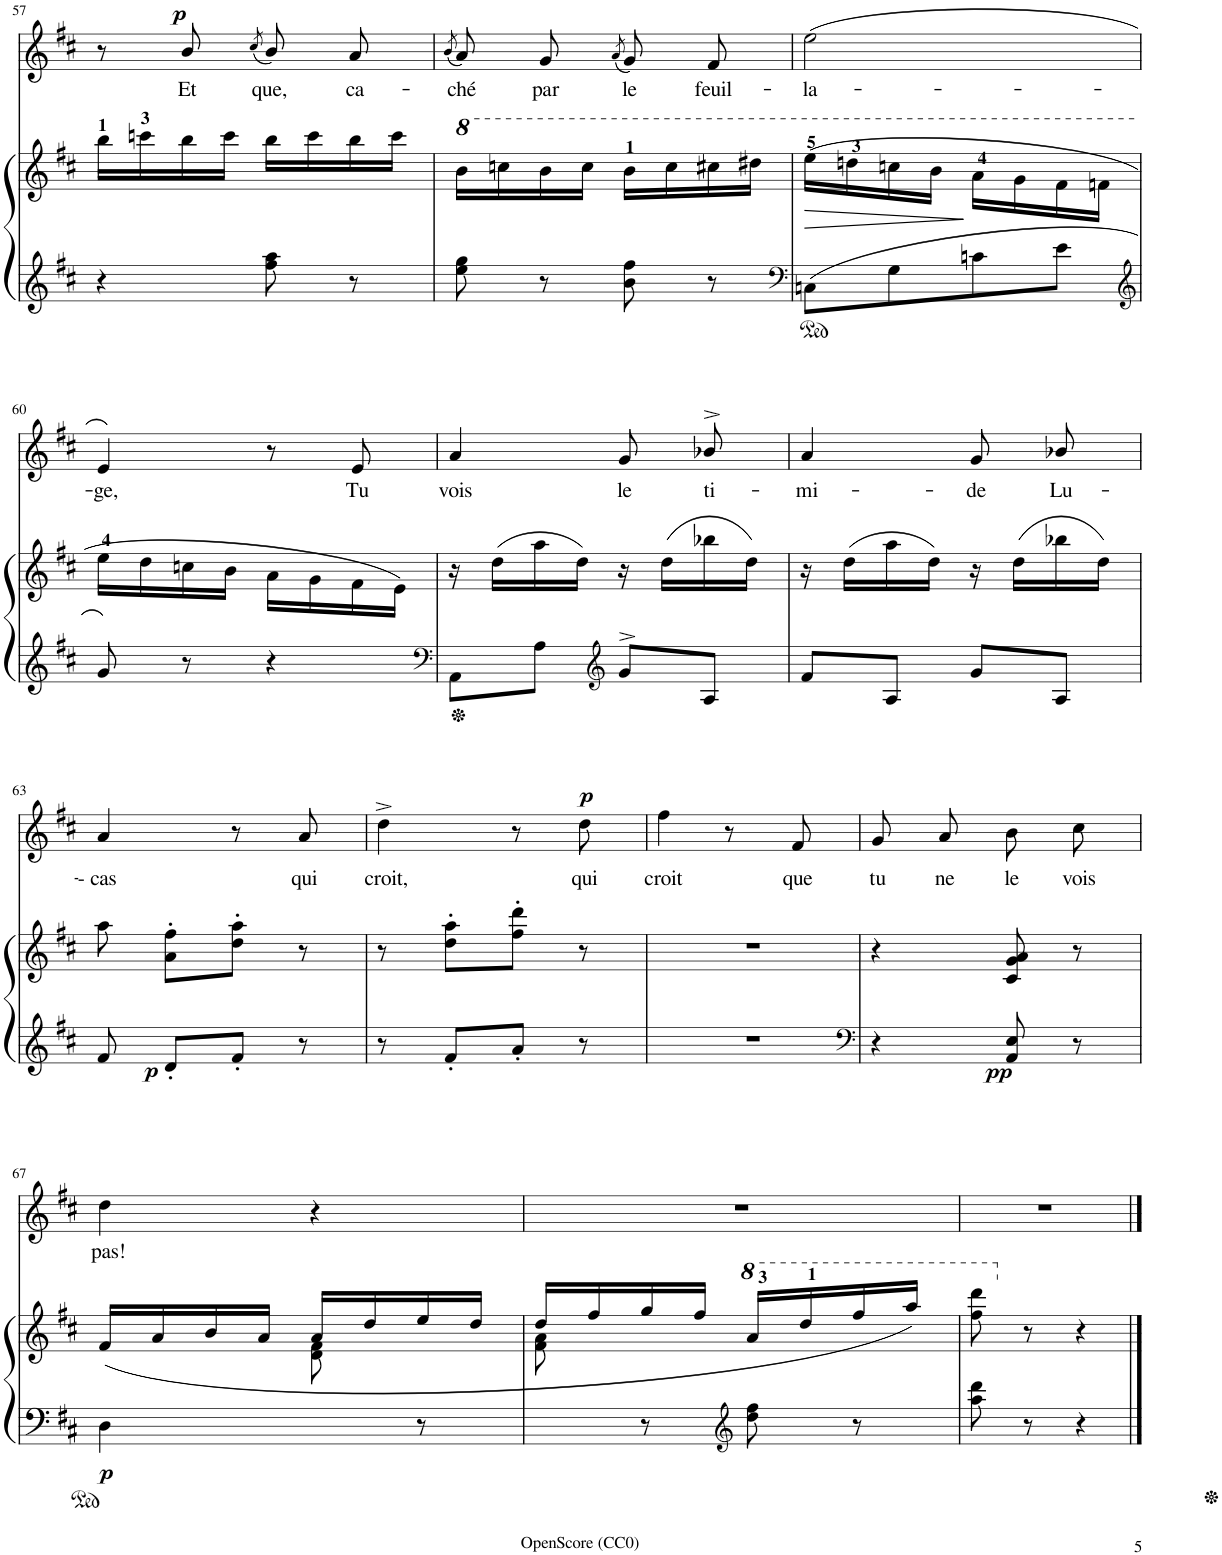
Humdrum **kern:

**kern	**kern	**dynam	**harte	**kern	**text	**dynam
*part2	*part2	*part2	*part2	*part1	*part1	*part1
*staff3	*staff2	*staff2/3	*	*staff1	*staff1	*staff1
*I"PIANO	*	*	*	*I"Chant Voice	*	*
*I'Pno	*	*	*	*	*	*
!!LO:PB:g=z
*clefG2	*clefG2	*	*	*clefG2	*	*
*k[f#c#]	*k[f#c#]	*	*	*k[f#c#]	*	*
*M2/4	*M2/4	*	*	*M2/4	*	*
=57	=57	=57	=57	=57	=57	=57
!	!	!	!LO:H:kt=1	!	!	!
4r	16bb\LL	.	N	8r	.	.
!	!	!	!LO:H:kt=3	!	!	!
.	16cccn\	.	N	.	.	.
!	!	!	!	!	!LO:LY:b	!LO:DY:a
.	16bb\	.	.	8b/	Et	p
.	16ccc\JJ	.	.	.	.	.
.	.	.	.	(8qcc#/	.	.
!	!	!	!	!	!LO:LY:b	!
8ff#\ 8aa\	16bb\LL	.	.	8b/L)	que,	.
.	16ccc\	.	.	.	.	.
!	!	!	!	!	!LO:LY:b	!
8r	16bb\	.	.	8a/J	ca-	.
.	16ccc\JJ	.	.	.	.	.
=58	=58	=58	=58	=58	=58	=58
.	.	.	.	(8qb/	.	.
*	*8va	*	*	*	*	*
!	!	!	!	!	!LO:LY:b	!
8ee\ 8gg\	16bb\LL	.	.	8a/L)	-ché	.
.	16cccn\	.	.	.	.	.
!	!	!	!	!	!LO:LY:b	!
8r	16bb\	.	.	8g/J	par	.
.	16ccc\JJ	.	.	.	.	.
.	.	.	.	(8qa/	.	.
!	!	!	!LO:H:kt=1	!	!LO:LY:b	!
8b\ 8ff#\	16bb\LL	.	N	8g/L)	le	.
.	16ccc\	.	.	.	.	.
!	!	!	!	!	!LO:LY:b	!
8r	16ccc#X\	.	.	8f#/J	feuil-	.
.	16ddd#X\JJ	.	.	.	.	.
=59	=59	=59	=59	=59	=59	=59
*clefF4	*	*	*	*	*	*
!	!	!LO:HP:b	!LO:H:kt=5	!	!LO:LY:b	!
8Cn\L	(16eee\LL	>	N	(2ee\	-la-	.
!	!	!	!LO:H:kt=3	!	!	!
.	16dddn\	.	N	.	.	.
8G\	16cccn\	.	.	.	.	.
.	16bb\JJ	.	.	.	.	.
!	!	!	!LO:H:kt=4	!	!	!
8cn\	16aa\LL	]	N	.	.	.
.	16gg\	.	.	.	.	.
8e\J	16ff#\	.	.	.	.	.
.	16ffn\JJ	.	.	.	.	.
!!LO:LB:g=z
=60	=60	=60	=60	=60	=60	=60
*clefG2	*	*	*	*	*	*
*	*X8va	*	*	*	*	*
!	!	!	!LO:H:kt=4	!	!LO:LY:b	!
8g/	16ee\LL	.	N	4e/)	-ge,	.
.	16dd\	.	.	.	.	.
8r	16ccn\	.	.	.	.	.
.	16b\JJ	.	.	.	.	.
4r	16a\LL	.	.	8r	.	.
.	16g\	.	.	.	.	.
!	!	!	!	!	!LO:LY:b	!
.	16f#\	.	.	8e/	Tu	.
.	16e\JJ)	.	.	.	.	.
=61	=61	=61	=61	=61	=61	=61
*clefF4	*	*	*	*	*	*
!	!	!	!	!	!LO:LY:b	!
8AA\L	16r	.	.	4a/	vois	.
.	(16dd\LL	.	.	.	.	.
8A\J	16aa\	.	.	.	.	.
.	16dd\JJ)	.	.	.	.	.
*clefG2	*	*	*	*	*	*
!	!	!	!	!	!LO:LY:b	!
8g^>/L	16r	.	.	8g/L	le	.
.	(16dd\LL	.	.	.	.	.
!	!	!	!	!	!LO:LY:b	!
8A/J	16bb-X\	.	.	8b-X^>/J	ti-	.
.	16dd\JJ)	.	.	.	.	.
=62	=62	=62	=62	=62	=62	=62
!	!	!	!	!	!LO:LY:b	!
8f#/L	16r	.	.	4a/	-mi-	.
.	(16dd\LL	.	.	.	.	.
8A/J	16aa\	.	.	.	.	.
.	16dd\JJ)	.	.	.	.	.
!	!	!	!	!	!LO:LY:b	!
8g/L	16r	.	.	8g/L	-de	.
.	(16dd\LL	.	.	.	.	.
!	!	!	!	!	!LO:LY:b	!
8A/J	16bb-X\	.	.	8b-X/J	Lu-	.
.	16dd\JJ)	.	.	.	.	.
!!LO:LB:g=z
=63	=63	=63	=63	=63	=63	=63
!	!	!	!	!	!LO:LY:b	!
8f#/	8aa\	.	.	4a/	-- cas	.
!	!	!LO:DY:b=2	!	!	!	!
8d'/L	8a\' 8ff#\'L	p	.	.	.	.
8f#'/J	8dd\' 8aa\'J	.	.	8r	.	.
!	!	!	!	!	!LO:LY:b	!
8r	8r	.	.	8a/	qui	.
=64	=64	=64	=64	=64	=64	=64
!	!	!	!	!	!LO:LY:b	!
8r	8r	.	.	4dd^\	croit,	.
8f#'/L	8dd\' 8aa\'L	.	.	.	.	.
8a'/J	8ff#\' 8ddd\'J	.	.	8r	.	.
!	!	!	!	!	!LO:LY:b	!LO:DY:a
8r	8r	.	.	8dd\	qui	p
=65	=65	=65	=65	=65	=65	=65
!	!	!	!	!	!LO:LY:b	!
2r	2r	.	.	4ff#\	croit	.
.	.	.	.	8r	.	.
!	!	!	!	!	!LO:LY:b	!
.	.	.	.	8f#/	que	.
=66	=66	=66	=66	=66	=66	=66
*clefF4	*	*	*	*	*	*
!	!	!	!	!	!LO:LY:b	!
4r	4r	.	.	8g/L	tu	.
!	!	!	!	!	!LO:LY:b	!
.	.	.	.	8a/J	ne	.
!	!	!LO:DY:b=2	!	!	!LO:LY:b	!
8AA/ 8E/	8c#/ 8g/ 8a/	pp	.	8b\L	le	.
!	!	!	!	!	!LO:LY:b	!
8r	8r	.	.	8cc#\J	vois	.
!!LO:LB:g=z
=67	=67	=67	=67	=67	=67	=67
*	*^	*	*	*	*	*
!	!	!	!LO:DY:b=2	!	!	!LO:LY:b	!
4D\	(<16f#/LL	4ryy	p	.	4dd\	pas!	.
.	16a/	.	.	.	.	.	.
.	16b/	.	.	.	.	.	.
.	16a/JJ	.	.	.	.	.	.
8ryy	16a/LL	8d\ 8f#\	.	.	4r	.	.
.	16dd/	.	.	.	.	.	.
8r	16ee/	8ryy	.	.	.	.	.
.	16dd/JJ	.	.	.	.	.	.
=68	=68	=68	=68	=68	=68	=68	=68
8ryy	16dd/LL	8f#\ 8a\	.	.	2r	.	.
.	16ff#/	.	.	.	.	.	.
8r	16gg/	4.ryy	.	.	.	.	.
.	16ff#/JJ	.	.	.	.	.	.
*clefG2	*	*	*	*	*	*	*
*	*8va	*	*	*	*	*	*
!	!	!	!	!LO:H:kt=3	!	!	!
8dd\ 8ff#\	16aa/LL	.	.	N	.	.	.
!	!	!	!	!LO:H:kt=1	!	!	!
.	16ddd/	.	.	N	.	.	.
8r	16fff#/	.	.	.	.	.	.
.	16aaa/JJ)	.	.	.	.	.	.
*	*v	*v	*	*	*	*	*
=69	=69	=69	=69	=69	=69	=69
8aa\ 8ddd\	8fff#\ 8dddd\	.	.	2r	.	.
*	*X8va	*	*	*	*	*
8r	8r	.	.	.	.	.
4r	4r	.	.	.	.	.
==	==	==	==	==	==	==
*-	*-	*-	*-	*-	*-	*-
